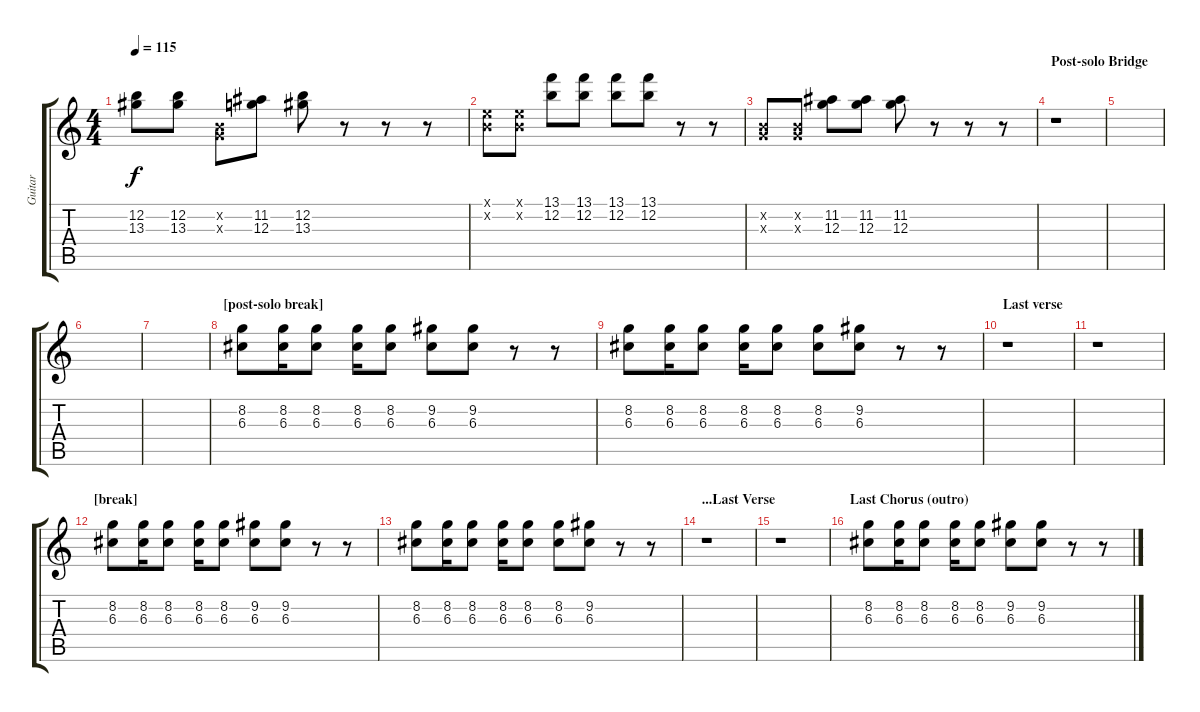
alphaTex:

\track ("Guitar" "Guitar") {instrument distortionguitar}
\staff {score tabs}
\tuning (E4 B3 G3 D3 A2 E2) {hide}
\ts (4 4)
\tempo 115
\clef g2
\ks c
(12.2 13.3).8{dy f} (12.2 13.3).8 (0.2{x} 0.3{x}).8 (11.2 12.3).8 (12.2 13.3).8 r.8 r.8 r.8 |
(0.1{x} 0.2{x}).8 (0.1{x} 0.2{x}).8 (13.1 12.2).8 (13.1 12.2).8 (13.1 12.2).8 (13.1 12.2).8 r.8 r.8 |
(0.2{x} 0.3{x}).8 (0.2{x} 0.3{x}).8 (11.2 12.3).8 (11.2 12.3).8 (11.2 12.3).8 r.8 r.8 r.8 |
\section ("" "Post-solo Bridge")
r.1 |
|
|
|
\section ("" "[post-solo break]")
(8.2 6.3).8 (8.2 6.3).16 (8.2 6.3).8 (8.2 6.3).16 (8.2 6.3).8 (9.2 6.3).8 (9.2 6.3).8 r.8 r.8 |
(8.2 6.3).8 (8.2 6.3).16 (8.2 6.3).8 (8.2 6.3).16 (8.2 6.3).8 (8.2 6.3).8 (9.2 6.3).8 r.8 r.8 |
\section ("" "Last verse")
r.1 |
r.1 |
\section ("" "[break]")
(8.2 6.3).8 (8.2 6.3).16 (8.2 6.3).8 (8.2 6.3).16 (8.2 6.3).8 (9.2 6.3).8 (9.2 6.3).8 r.8 r.8 |
(8.2 6.3).8 (8.2 6.3).16 (8.2 6.3).8 (8.2 6.3).16 (8.2 6.3).8 (8.2 6.3).8 (9.2 6.3).8 r.8 r.8 |
\section ("" "...Last Verse")
r.1 |
r.1 |
\section ("" "Last Chorus (outro)")
(8.2 6.3).8 (8.2 6.3).16 (8.2 6.3).8 (8.2 6.3).16 (8.2 6.3).8 (9.2 6.3).8 (9.2 6.3).8 r.8 r.8
